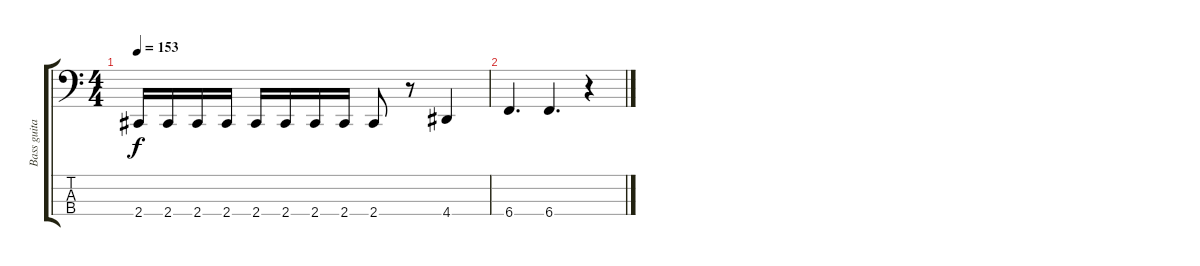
\track ("Bass guitar" "Bass guita") {instrument electricbasspick}
\staff {score tabs}
\tuning (E2 B1 Gb1 B0) {hide}
\ts (4 4)
\tempo 153
\clef f4
\ks c
2.4.16{dy f} 2.4.16 2.4.16 2.4.16 2.4.16 2.4.16 2.4.16 2.4.16 2.4.8 r.8 4.4.4 |
6.4.4{d} 6.4.4{d} r.4
